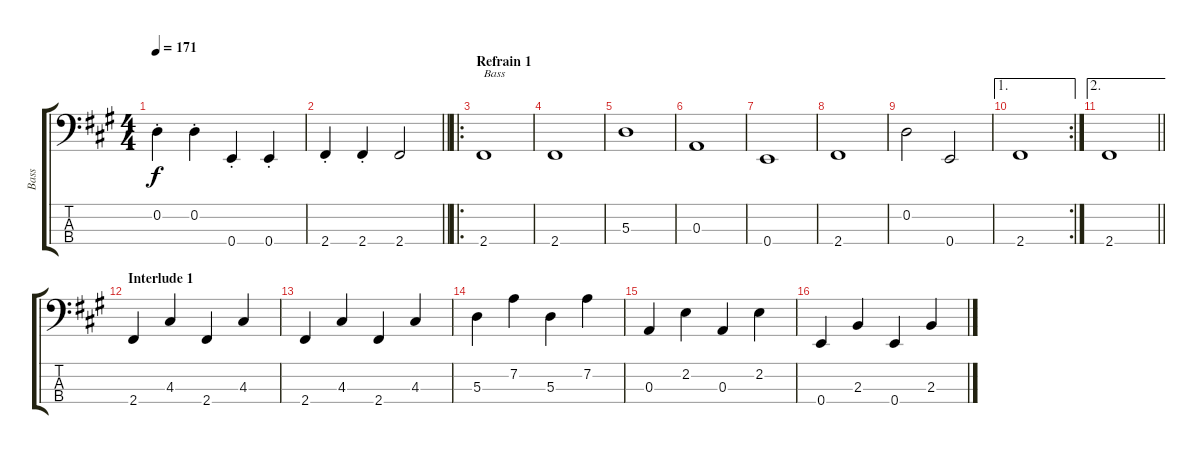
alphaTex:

\track ("Bass" "Bass") {instrument electricbassfinger}
\staff {score tabs}
\tuning (G2 D2 A1 E1) {hide}
\ts (4 4)
\tempo 171
\clef f4
\ks f#minor
0.2{st}.4{dy f} 0.2{st}.4 0.4{st}.4 0.4{st}.4 |
\barLineRight lightlight
2.4{st}.4 2.4{st}.4 2.4.2 |
\ro
\section ("" "Refrain 1")
2.4.1{txt "Bass" instrument electricbassfinger} |
2.4.1 |
5.3.1 |
0.3.1 |
0.4.1 |
2.4.1 |
0.2.2 0.4.2 |
\ae 1
\rc 2
2.4.1 |
\ae 2
\barLineRight lightlight
2.4.1 |
\section ("" "Interlude 1")
2.4.4 4.3.4 2.4.4 4.3.4 |
2.4.4 4.3.4 2.4.4 4.3.4 |
5.3.4 7.2.4 5.3.4 7.2.4 |
0.3.4 2.2.4 0.3.4 2.2.4 |
0.4.4 2.3.4 0.4.4 2.3.4
